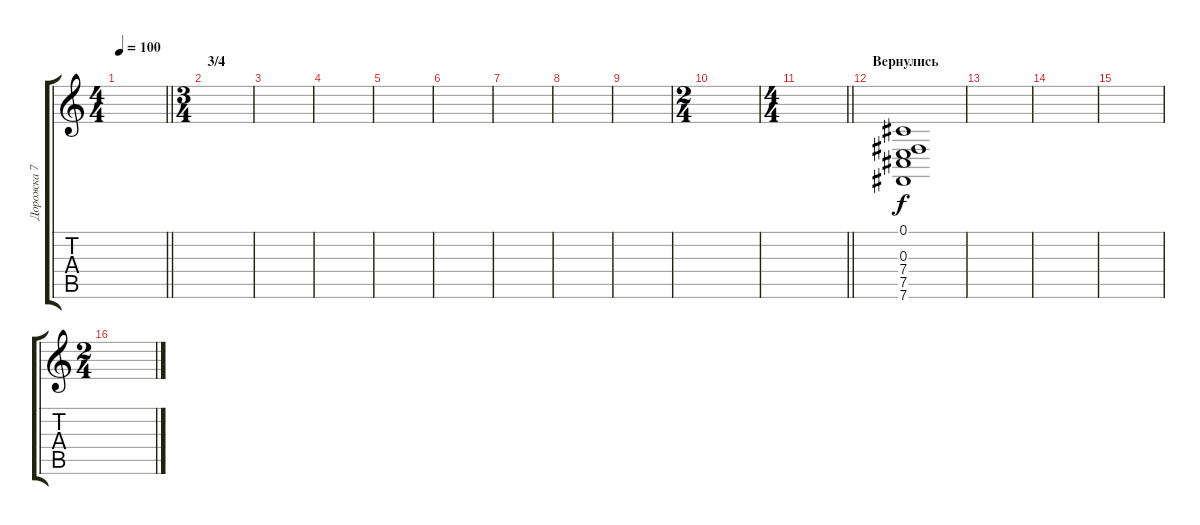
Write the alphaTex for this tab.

\track ("Дорожка 7" "Дорожка 7") {instrument melodictom}
\staff {score tabs}
\tuning (Db4 Ab3 E3 B2 Gb2 B1) {hide}
\ts (4 4)
\tempo 100
\clef g2
\barLineRight lightlight
\ks c
|
\ts (3 4)
\section ("" "3/4")
|
|
|
|
|
|
|
|
\ts (2 4)
|
\ts (4 4)
\barLineRight lightlight
|
\section ("" "Вернулись")
(0.1 0.3 7.4 7.5 7.6).1 |
|
|
|
\ts (2 4)
